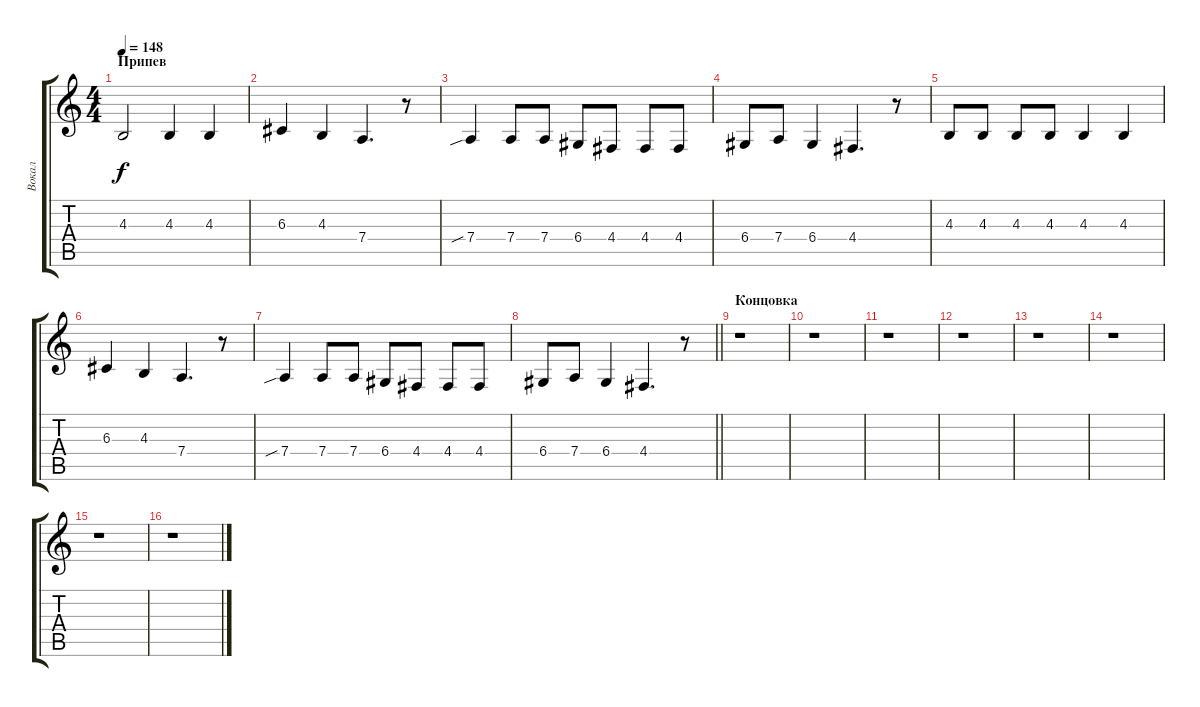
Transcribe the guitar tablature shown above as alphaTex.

\track ("Вокал" "Вокал") {instrument altosax}
\staff {score tabs}
\tuning (E4 B3 G3 D3 A2 E2) {hide}
\ts (4 4)
\section ("" "Припев")
\tempo 148
\clef g2
\ks c
4.3.2{dy f} 4.3.4 4.3.4 |
6.3.4 4.3.4 7.4.4{d} r.8 |
7.4{sib}.4 7.4.8 7.4.8 6.4.8 4.4.8 4.4.8 4.4.8 |
6.4.8 7.4.8 6.4.4 4.4.4{d} r.8 |
4.3.8 4.3.8 4.3.8 4.3.8 4.3.4 4.3.4 |
6.3.4 4.3.4 7.4.4{d} r.8 |
7.4{sib}.4 7.4.8 7.4.8 6.4.8 4.4.8 4.4.8 4.4.8 |
\barLineRight lightlight
6.4.8 7.4.8 6.4.4 4.4.4{d} r.8 |
\section ("" "Концовка")
r.1 |
r.1 |
r.1 |
r.1 |
r.1 |
r.1 |
r.1 |
r.1
